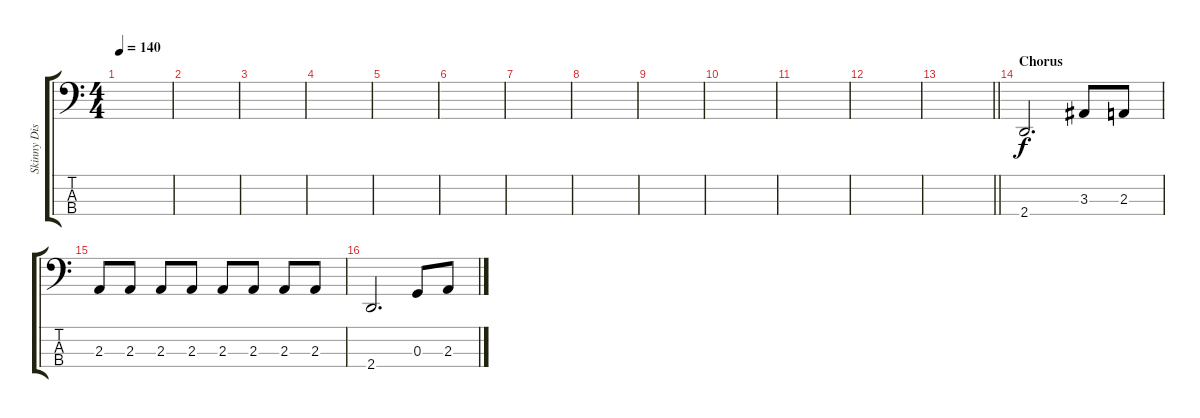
\track ("Skinny Disco" "Skinny Dis") {instrument electricbasspick}
\staff {score tabs}
\tuning (F2 C2 G1 C1) {hide}
\ts (4 4)
\tempo 140
\clef f4
\ks c
|
|
|
|
|
|
|
|
|
|
|
|
\barLineRight lightlight
|
\section ("" "Chorus")
2.4.2{d} 3.3.8 2.3.8 |
2.3.8 2.3.8 2.3.8 2.3.8 2.3.8 2.3.8 2.3.8 2.3.8 |
2.4.2{d} 0.3.8 2.3.8
